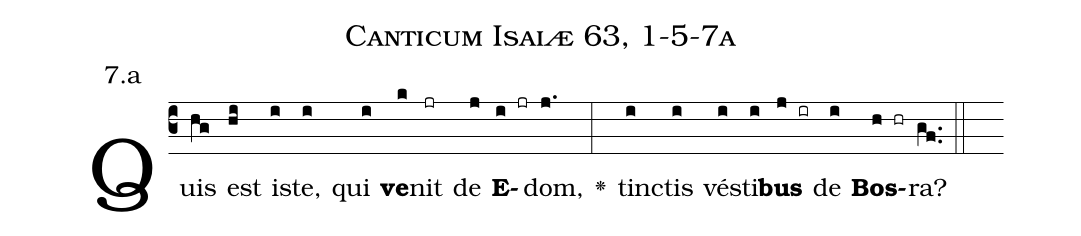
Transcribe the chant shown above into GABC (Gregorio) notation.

name: Canticum Isaiæ 63, 1-5-7a;
annotation: 7.a;
%%
(c3)Quis(hg) est(hi) i(i)ste,(i) qui(i) <b>ve</b>(k)nit(jr) de(j) <b>E</b>(i jr)dom,(j.) <v>\greheightstar</v>(:) tin(i)ctis(i) vé(i)sti(i)<b>bus</b>(j ir) de(i) <b>Bos</b>(h hr)ra?(gf..) (::)


%E(i) u(i) o(j) u(i) a(h) e.(gf..) (::)
